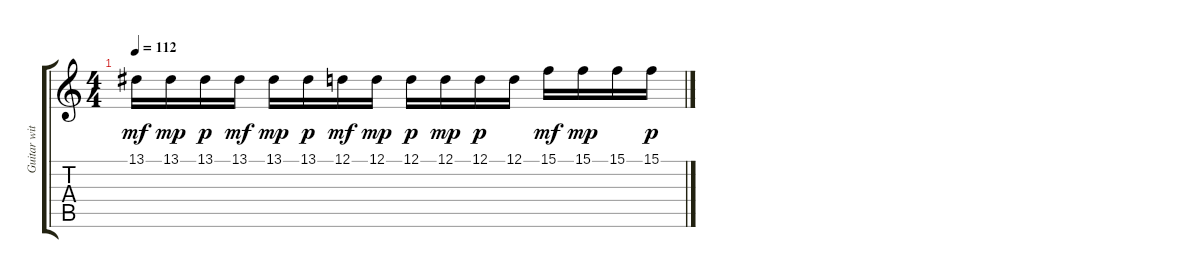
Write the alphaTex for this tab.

\track ("Guitar with Delay" "Guitar wit") {instrument fx1rain}
\staff {score tabs}
\tuning (D4 A3 F3 C3 G2 C2) {hide}
\ts (4 4)
\tempo 112
\clef g2
\ks c
13.1.16{dy mf} 13.1.16{dy mp} 13.1.16{dy p} 13.1.16{dy mf} 13.1.16{dy mp} 13.1.16{dy p} 12.1.16{dy mf} 12.1.16{dy mp} 12.1.16{dy p} 12.1.16{dy mp} 12.1.16{dy p} 12.1.16 15.1.16{dy mf} 15.1.16{dy mp} 15.1.16 15.1.16{dy p}
